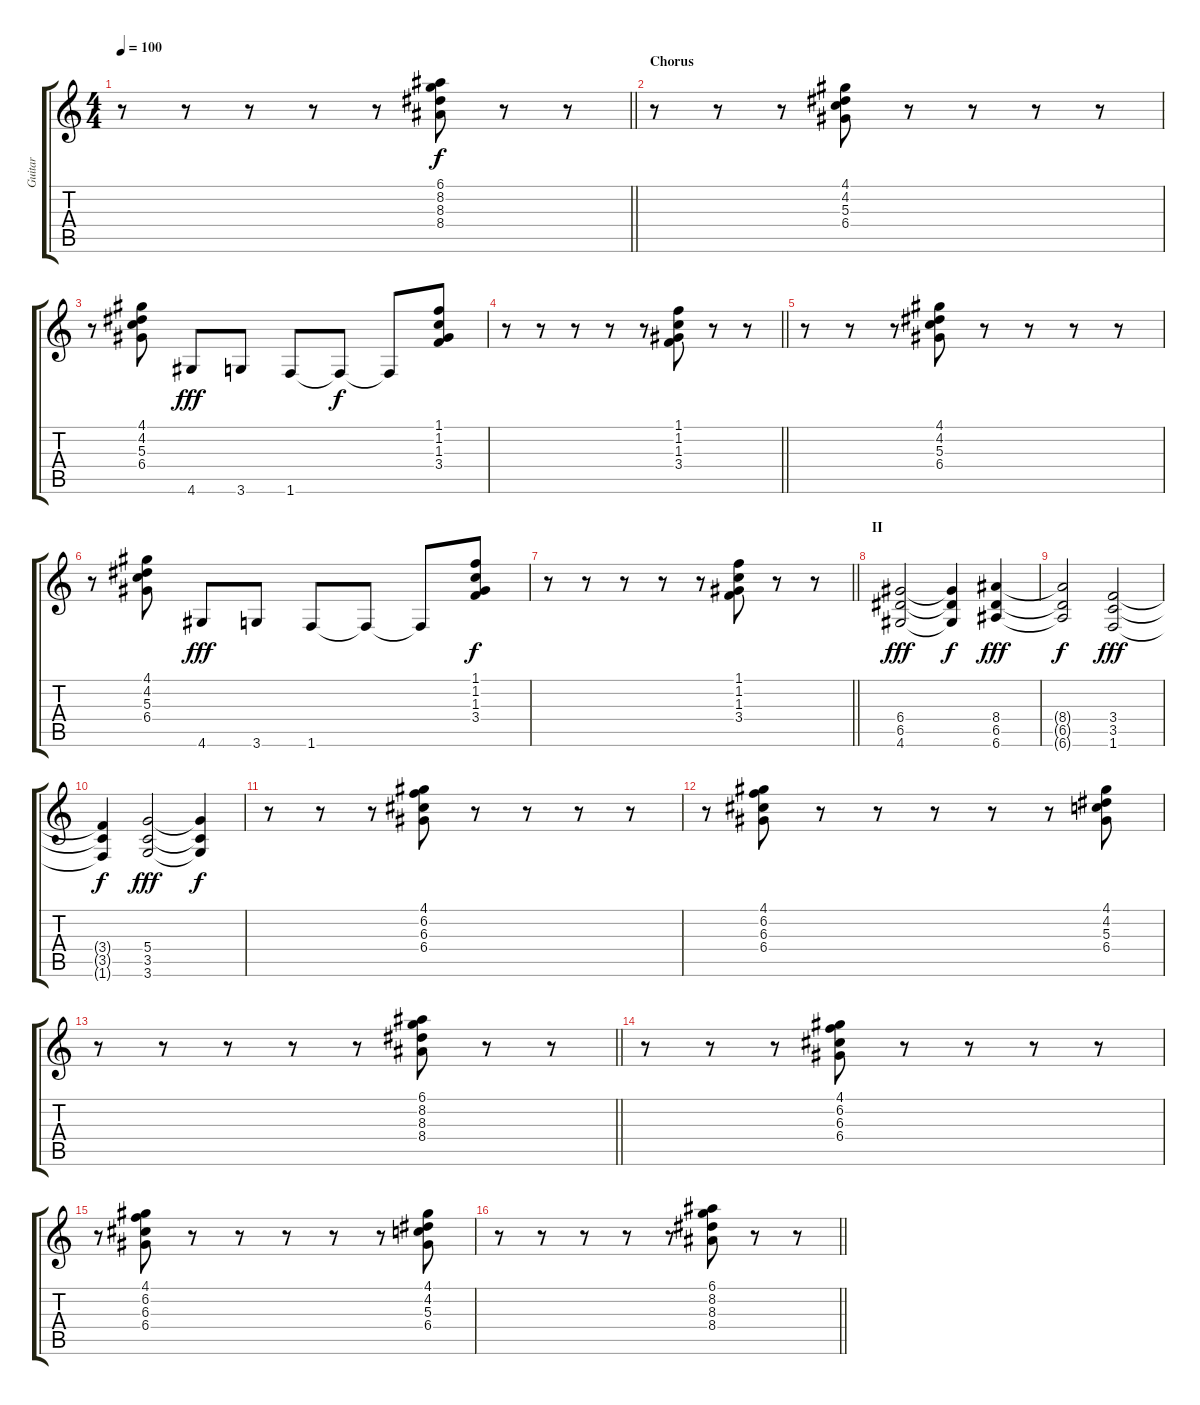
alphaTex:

\track ("Guitar" "Guitar") {instrument electricguitarjazz}
\staff {score tabs}
\tuning (E4 B3 G3 D3 A2 E2) {hide}
\ts (4 4)
\tempo 100
\clef g2
\barLineRight lightlight
\ks c
r.8{dy f} r.8 r.8 r.8 r.8 (6.1 8.2 8.3 8.4).8 r.8 r.8 |
\section ("" "Chorus")
r.8{volume 7 balance 14 instrument distortionguitar} r.8 r.8 (4.1 4.2 5.3 6.4).8 r.8 r.8 r.8 r.8 |
r.8 (4.1 4.2 5.3 6.4).8 4.6.8{dy fff} 3.6.8 1.6.8 1.6{t}.8{dy f} 1.6{t}.8 (1.1 1.2 1.3 3.4).8 |
\barLineRight lightlight
r.8 r.8 r.8 r.8 r.8 (1.1 1.2 1.3 3.4).8 r.8 r.8 |
r.8 r.8 r.8 (4.1 4.2 5.3 6.4).8 r.8 r.8 r.8 r.8 |
r.8 (4.1 4.2 5.3 6.4).8 4.6.8{dy fff} 3.6.8 1.6.8 1.6{t}.8 1.6{t}.8 (1.1 1.2 1.3 3.4).8{dy f} |
\barLineRight lightlight
r.8 r.8 r.8 r.8 r.8 (1.1 1.2 1.3 3.4).8 r.8 r.8 |
\section ("" "II")
(6.4 6.5 4.6).2{dy fff} (6.4{t} 6.5{t} 4.6{t}).4{dy f} (8.4 6.5 6.6).4{dy fff} |
(8.4{t} 6.5{t} 6.6{t}).2{dy f} (3.4 3.5 1.6).2{dy fff} |
(3.4{t} 3.5{t} 1.6{t}).4{dy f} (5.4 3.5 3.6).2{dy fff} (5.4{t} 3.5{t} 3.6{t}).4{dy f} |
r.8 r.8 r.8 (4.1 6.2 6.3 6.4).8 r.8 r.8 r.8 r.8 |
r.8 (4.1 6.2 6.3 6.4).8 r.8 r.8 r.8 r.8 r.8 (4.1 4.2 5.3 6.4).8 |
\barLineRight lightlight
r.8 r.8 r.8 r.8 r.8 (6.1 8.2 8.3 8.4).8 r.8 r.8 |
r.8 r.8 r.8 (4.1 6.2 6.3 6.4).8 r.8 r.8 r.8 r.8 |
r.8 (4.1 6.2 6.3 6.4).8 r.8 r.8 r.8 r.8 r.8 (4.1 4.2 5.3 6.4).8 |
\barLineRight lightlight
r.8 r.8 r.8 r.8 r.8 (6.1 8.2 8.3 8.4).8 r.8 r.8
